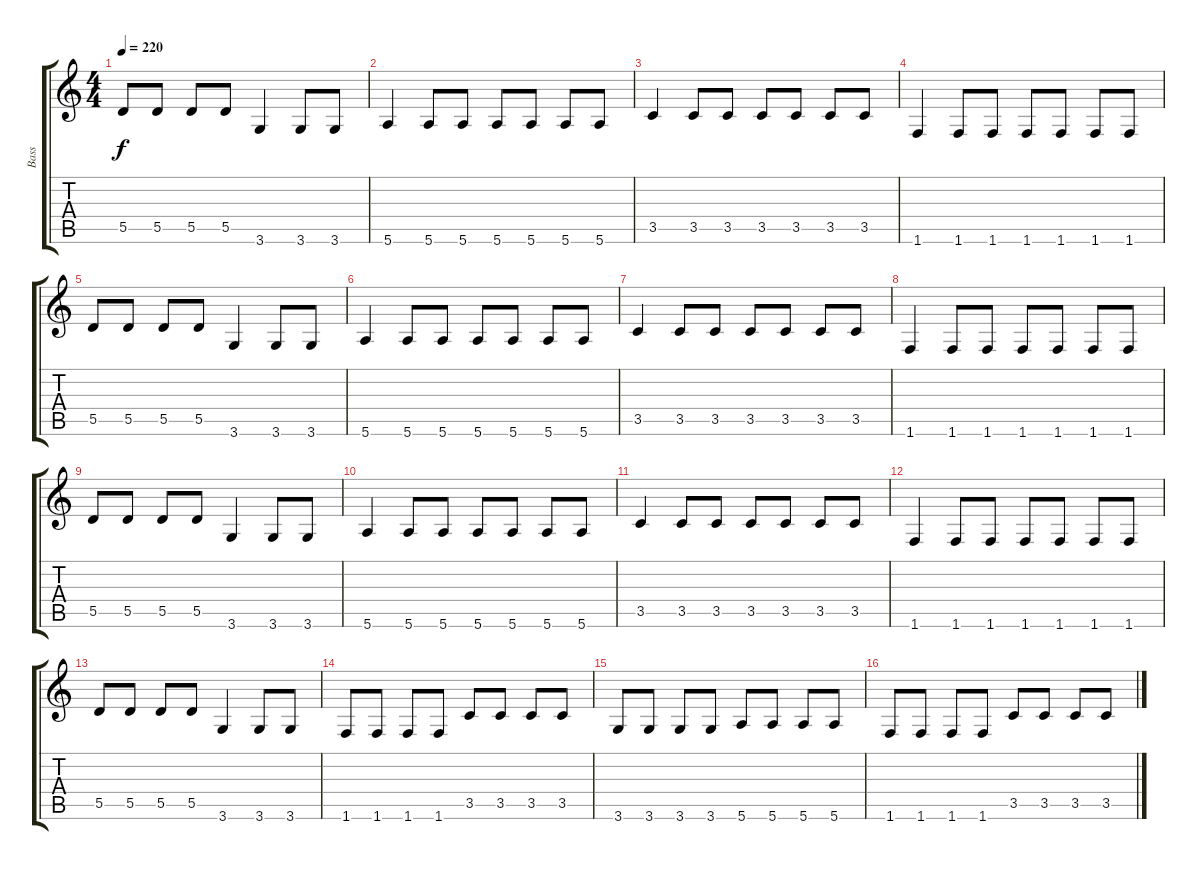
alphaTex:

\track ("Bass" "Bass") {instrument electricbasspick}
\staff {score tabs}
\tuning (E4 B3 G3 D3 A2 E2) {hide}
\ts (4 4)
\tempo 220
\clef g2
\ks c
5.5.8{dy f} 5.5.8 5.5.8 5.5.8 3.6.4 3.6.8 3.6.8 |
5.6.4 5.6.8 5.6.8 5.6.8 5.6.8 5.6.8 5.6.8 |
3.5.4 3.5.8 3.5.8 3.5.8 3.5.8 3.5.8 3.5.8 |
1.6.4 1.6.8 1.6.8 1.6.8 1.6.8 1.6.8 1.6.8 |
5.5.8 5.5.8 5.5.8 5.5.8 3.6.4 3.6.8 3.6.8 |
5.6.4 5.6.8 5.6.8 5.6.8 5.6.8 5.6.8 5.6.8 |
3.5.4 3.5.8 3.5.8 3.5.8 3.5.8 3.5.8 3.5.8 |
1.6.4 1.6.8 1.6.8 1.6.8 1.6.8 1.6.8 1.6.8 |
5.5.8 5.5.8 5.5.8 5.5.8 3.6.4 3.6.8 3.6.8 |
5.6.4 5.6.8 5.6.8 5.6.8 5.6.8 5.6.8 5.6.8 |
3.5.4 3.5.8 3.5.8 3.5.8 3.5.8 3.5.8 3.5.8 |
1.6.4 1.6.8 1.6.8 1.6.8 1.6.8 1.6.8 1.6.8 |
5.5.8 5.5.8 5.5.8 5.5.8 3.6.4 3.6.8 3.6.8 |
1.6.8 1.6.8 1.6.8 1.6.8 3.5.8 3.5.8 3.5.8 3.5.8 |
3.6.8 3.6.8 3.6.8 3.6.8 5.6.8 5.6.8 5.6.8 5.6.8 |
1.6.8 1.6.8 1.6.8 1.6.8 3.5.8 3.5.8 3.5.8 3.5.8
